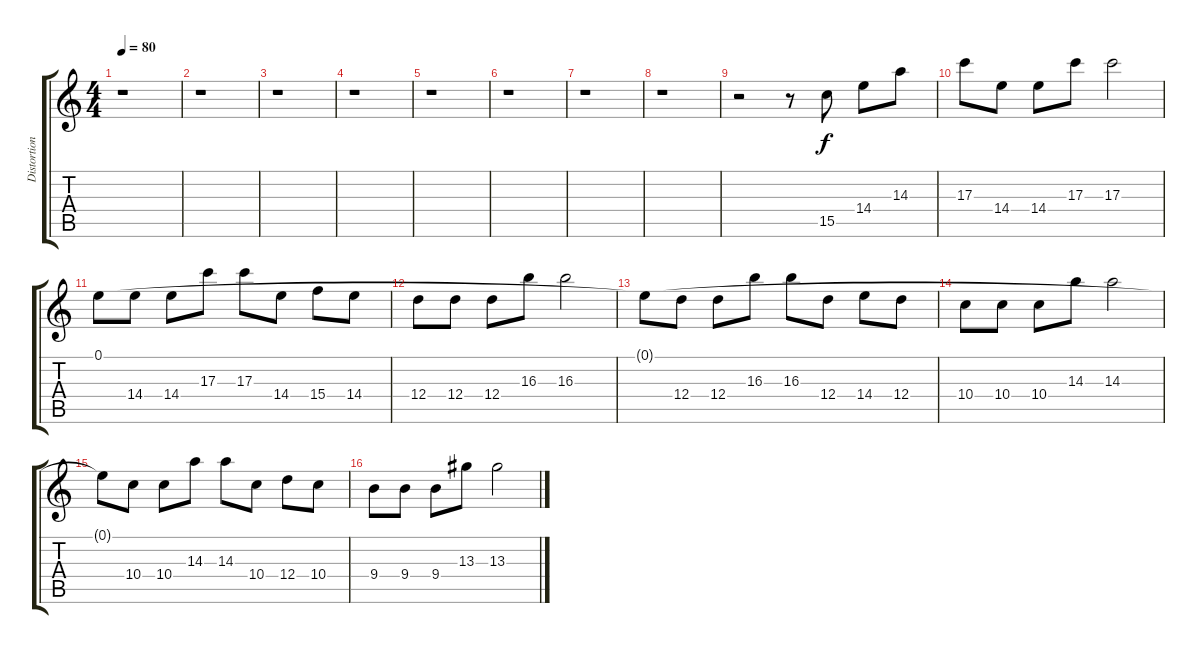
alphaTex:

\track ("Distortion (Guitar 1)" "Distortion") {instrument distortionguitar}
\staff {score tabs}
\tuning (E4 B3 G3 D3 A2 E2) {hide}
\ts (4 4)
\tempo 80
\clef g2
\ks c
r.1{dy f instrument distortionguitar} |
r.1 |
r.1 |
r.1 |
r.1 |
r.1 |
r.1 |
r.1 |
r.2 r.8 15.5.8 14.4.8 14.3.8 |
17.3.8 14.4.8 14.4.8 17.3.8 17.3.2 |
0.1.8 14.4.8 14.4.8 17.3.8 17.3.8 14.4.8 15.4.8 14.4.8 |
12.4.8 12.4.8 12.4.8 16.3.8 16.3.2 |
0.1{t}.8 12.4.8 12.4.8 16.3.8 16.3.8 12.4.8 14.4.8 12.4.8 |
10.4.8 10.4.8 10.4.8 14.3.8 14.3.2 |
0.1{t}.8 10.4.8 10.4.8 14.3.8 14.3.8 10.4.8 12.4.8 10.4.8 |
9.4.8 9.4.8 9.4.8 13.3.8 13.3.2
